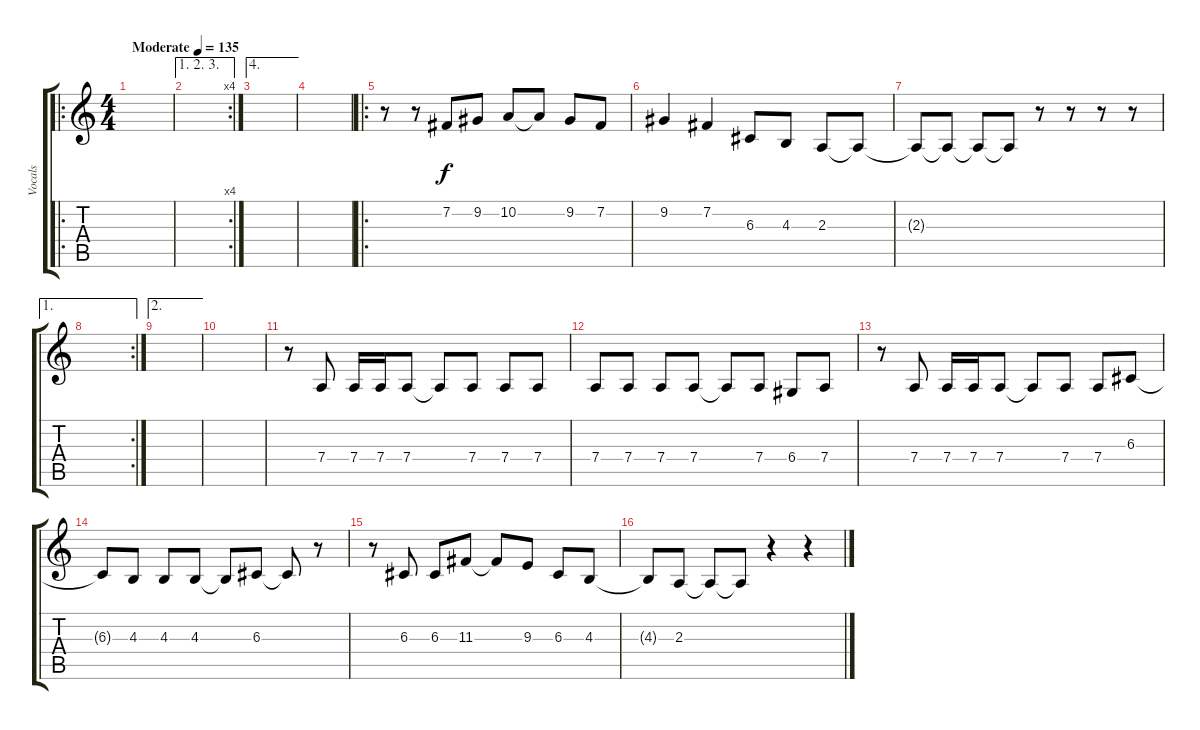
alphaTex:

\track ("Vocals" "Vocals") {instrument violin}
\staff {score tabs}
\tuning (E4 B3 G3 D3 A2 E2) {hide}
\ro
\ts (4 4)
\tempo (135 "Moderate")
\clef g2
\ks c
|
\ae (1 2 3)
\rc 4
|
\ae 4
|
|
\ro
r.8 r.8 7.2.8 9.2.8 10.2.8 10.2{t}.8 9.2.8 7.2.8 |
9.2.4 7.2.4 6.3.8 4.3.8 2.3.8 2.3{t}.8 |
2.3{t}.8 2.3{t}.8 2.3{t}.8 2.3{t}.8 r.8 r.8 r.8 r.8 |
\ae 1
\rc 2
|
\ae 2
|
|
r.8 7.4.8 7.4.16 7.4.16 7.4.8 7.4{t}.8 7.4.8 7.4.8 7.4.8 |
7.4.8 7.4.8 7.4.8 7.4.8 7.4{t}.8 7.4.8 6.4.8 7.4.8 |
r.8 7.4.8 7.4.16 7.4.16 7.4.8 7.4{t}.8 7.4.8 7.4.8 6.3.8 |
6.3{t}.8 4.3.8 4.3.8 4.3.8 4.3{t}.8 6.3.8 6.3{t}.8 r.8 |
r.8 6.3.8 6.3.8 11.3.8 11.3{t}.8 9.3.8 6.3.8 4.3.8 |
4.3{t}.8 2.3.8 2.3{t}.8 2.3{t}.8 r.4 r.4
